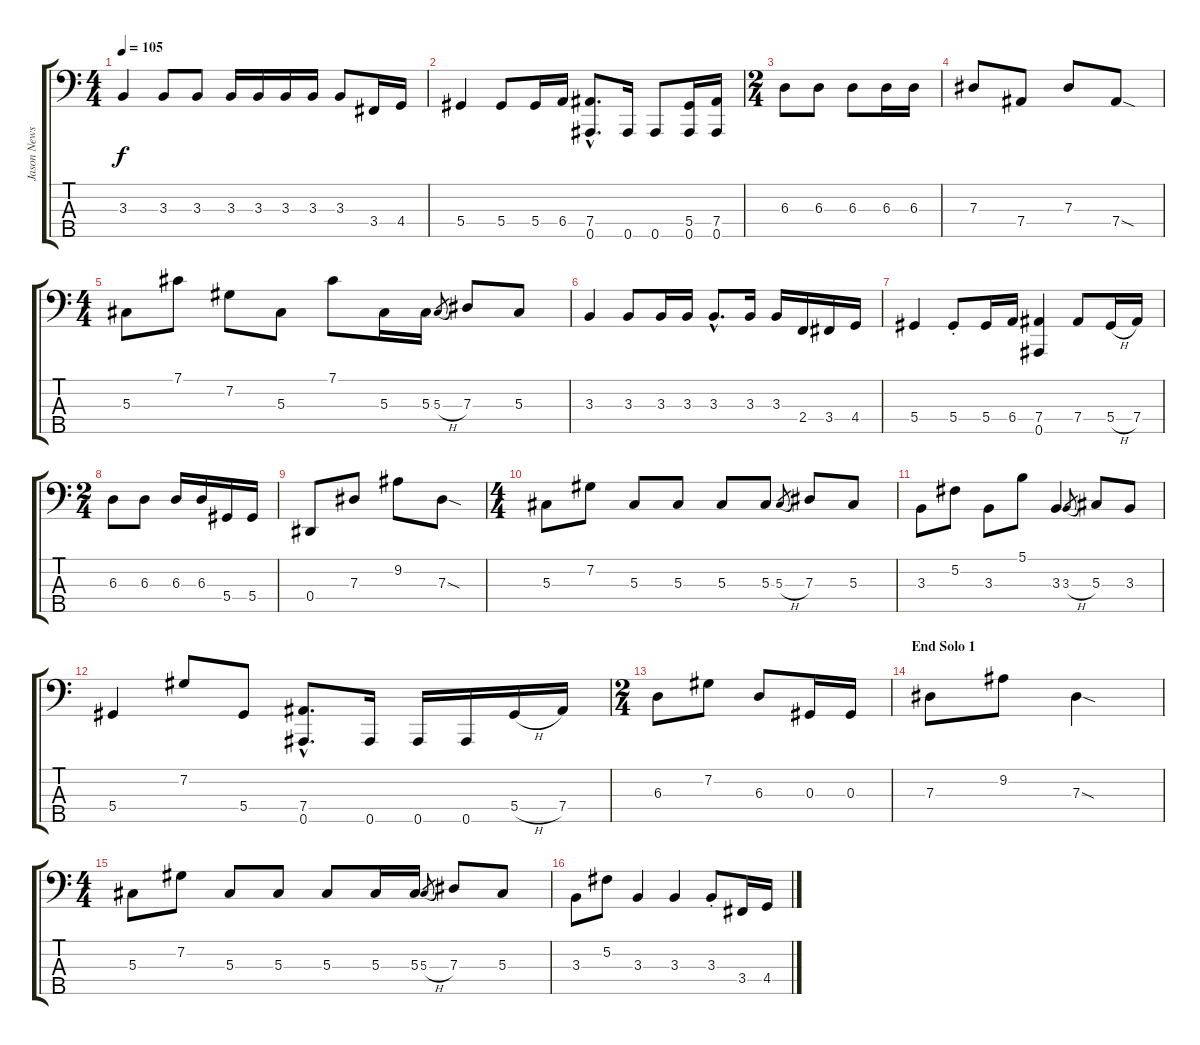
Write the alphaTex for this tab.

\track ("Jason Newstead (Bass)" "Jason News") {instrument electricbasspick}
\staff {score tabs}
\tuning (Gb2 Db2 Ab1 Eb1 Bb0) {hide}
\ts (4 4)
\tempo 105
\clef f4
\ks c
3.3.4{dy f} 3.3.8 3.3.8 3.3.16 3.3.16 3.3.16 3.3.16 3.3.8 3.4.16 4.4.16 |
5.4.4 5.4.8 5.4.16 6.4.16 (7.4{hac} 0.5{hac}).8{d} 0.5.16 0.5.8 (5.4 0.5).16 (7.4 0.5).16 |
\ts (2 4)
6.3.8 6.3.8 6.3.8 6.3.16 6.3.16 |
7.3.8 7.4.8 7.3.8 7.4{sod}.8 |
\ts (4 4)
5.3.8 7.1.8 7.2.8 5.3.8 7.1.8 5.3.16 5.3.16 5.3{h}.8{gr} 7.3.8 5.3.8 |
3.3.4 3.3.8 3.3.16 3.3.16 3.3{hac}.8{d} 3.3.16 3.3.16 2.4.16 3.4.16 4.4.16 |
5.4.4 5.4{st}.8 5.4.16 6.4.16 (7.4 0.5).4 7.4.8 5.4{h}.16 7.4.16 |
\ts (2 4)
6.3.8 6.3.8 6.3.16 6.3.16 5.4.16 5.4.16 |
0.4.8 7.3.8 9.2.8 7.3{sod}.8 |
\ts (4 4)
5.3.8 7.2.8 5.3.8 5.3.8 5.3.8 5.3.8 5.3{h}.8{gr} 7.3.8 5.3.8 |
3.3.8 5.2.8 3.3.8 5.1.8 3.3.4 3.3{h}.8{gr} 5.3.8 3.3.8 |
5.4.4 7.2.8 5.4.8 (7.4{hac} 0.5{hac}).8{d} 0.5.16 0.5.16 0.5.16 5.4{h}.16 7.4.16 |
\ts (2 4)
6.3.8 7.2.8 6.3.8 0.3.16 0.3.16 |
\section ("" "End Solo 1")
7.3.8 9.2.8 7.3{sod}.4 |
\ts (4 4)
5.3.8 7.2.8 5.3.8 5.3.8 5.3.8 5.3.16 5.3.16 5.3{h}.8{gr} 7.3.8 5.3.8 |
3.3.8 5.2.8 3.3.4 3.3.4 3.3{st}.8 3.4.16 4.4.16
